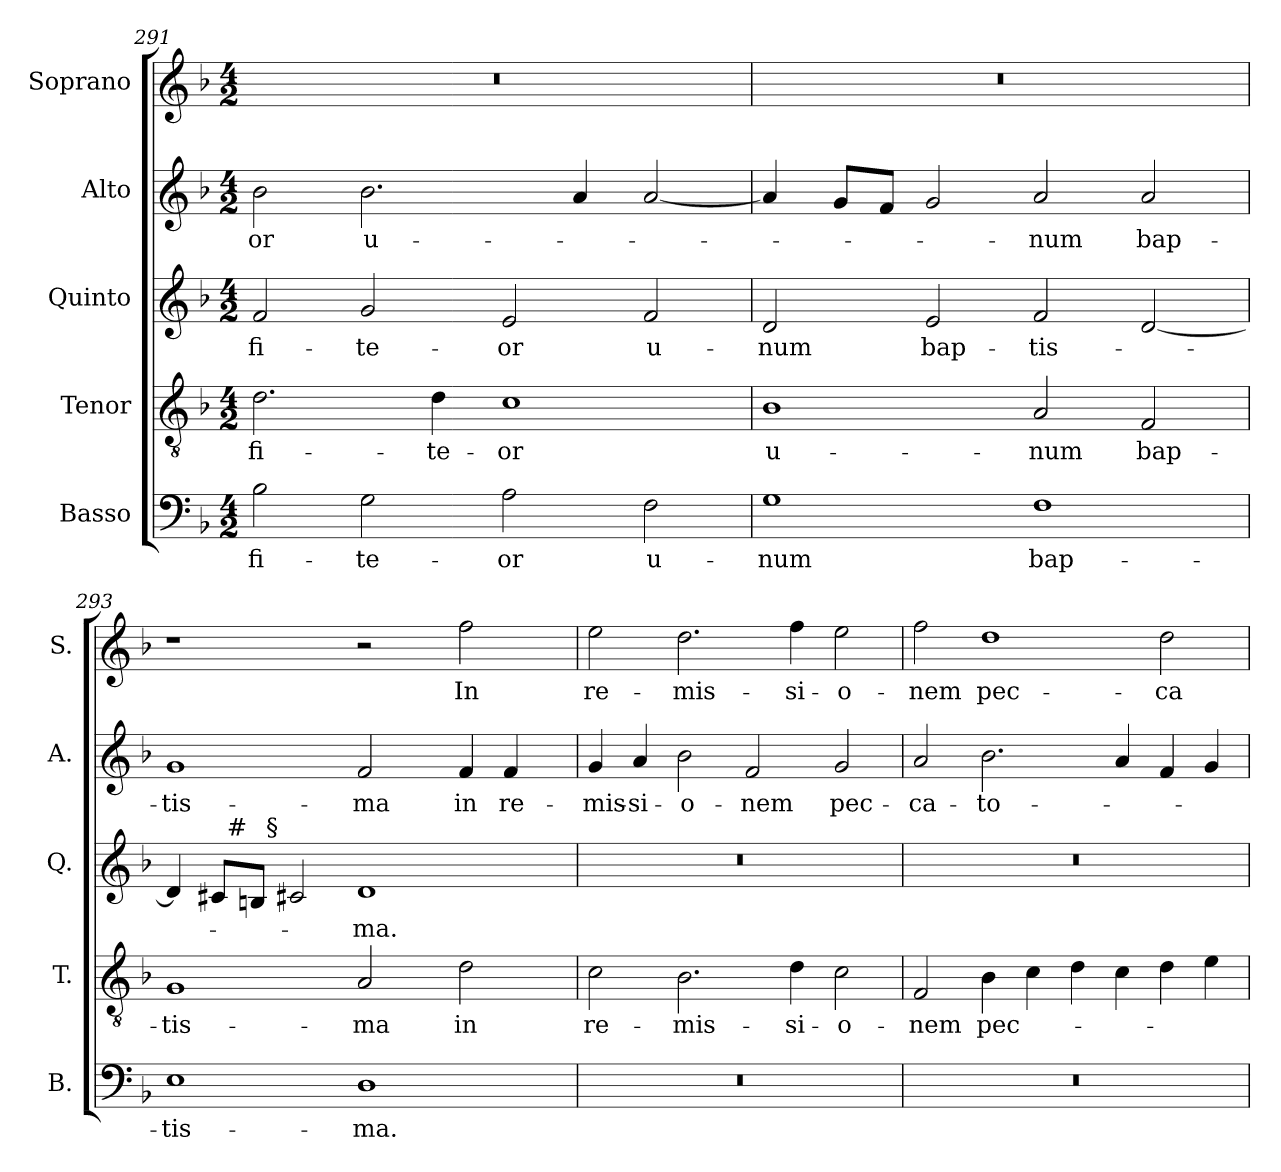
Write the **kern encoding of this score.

**kern	**text	**kern	**text	**kern	**text	**kern	**text	**kern	**text
*part5	*part5	*part4	*part4	*part3	*part3	*part2	*part2	*part1	*part1
*staff5	*staff5	*staff4	*staff4	*staff3	*staff3	*staff2	*staff2	*staff1	*staff1
*I"Basso	*	*I"Tenor	*	*I"Quinto	*	*I"Alto	*	*I"Soprano	*
*I'B.	*	*I'T.	*	*I'Q.	*	*I'A.	*	*I'S.	*
*clefF4	*	*clefGv2	*	*clefG2	*	*clefG2	*	*clefG2	*
*	*	*ITrd7c12	*	*	*	*	*	*	*
*k[b-]	*	*k[b-]	*	*k[b-]	*	*k[b-]	*	*k[b-]	*
*F:	*	*F:	*	*F:	*	*F:	*	*F:	*
*M4/2	*	*M4/2	*	*M4/2	*	*M4/2	*	*M4/2	*
=291	=291	=291	=291	=291	=291	=291	=291	=291	=291
!	!LO:LY:b:color=#000000	!	!	!	!	!	!	!	!
!	!	!	!LO:LY:b:color=#000000	!	!	!	!	!	!
!	!	!	!	!	!LO:LY:b:color=#000000	!	!	!	!
!	!	!	!	!	!	!	!LO:LY:b:color=#000000	!LO:N:vis=1	!
2B-i\	-fi-	2.Di\	-fi-	2fi/	-fi-	2b-i\	-or	0r	.
!	!LO:LY:b:color=#000000	!	!	!	!	!	!	!	!
!	!	!	!	!	!LO:LY:b:color=#000000	!	!	!	!
!	!	!	!	!	!	!	!LO:LY:b:color=#000000	!	!
2Gi\	-te-	.	.	2gi/	-te-	2.b-i\	u-	.	.
!	!	!	!LO:LY:b:color=#000000	!	!	!	!	!	!
.	.	4Di\	-te-	.	.	.	.	.	.
!	!LO:LY:b:color=#000000	!	!	!	!	!	!	!	!
!	!	!	!LO:LY:b:color=#000000	!	!	!	!	!	!
!	!	!	!	!	!LO:LY:b:color=#000000	!	!	!	!
2Ai\	-or	1Ci	-or	2ei/	-or	.	.	.	.
.	.	.	.	.	.	4ai/	.	.	.
!	!LO:LY:b:color=#000000	!	!	!	!	!	!	!	!
!	!	!	!	!	!LO:LY:b:color=#000000	!	!	!	!
2Fi\	u-	.	.	2fi/	u-	[2ai/	.	.	.
=292	=292	=292	=292	=292	=292	=292	=292	=292	=292
!	!LO:LY:b:color=#000000	!	!	!	!	!	!	!	!
!	!	!	!LO:LY:b:color=#000000	!	!	!	!	!	!
!	!	!	!	!	!LO:LY:b:color=#000000	!	!	!LO:N:vis=1	!
1Gi	-num	1BB-i	u-	2di/	-num	4ai/]	.	0r	.
.	.	.	.	.	.	8gi/L	.	.	.
.	.	.	.	.	.	8fi/J	.	.	.
!	!	!	!	!	!LO:LY:b:color=#000000	!	!	!	!
.	.	.	.	2ei/	bap-	2gi/	.	.	.
!	!LO:LY:b:color=#000000	!	!	!	!	!	!	!	!
!	!	!	!LO:LY:b:color=#000000	!	!	!	!	!	!
!	!	!	!	!	!LO:LY:b:color=#000000	!	!	!	!
!	!	!	!	!	!	!	!LO:LY:b:color=#000000	!	!
1Fi	bap-	2AAi/	-num	2fi/	-tis-	2ai/	-num	.	.
!	!	!	!LO:LY:b:color=#000000	!	!	!	!	!	!
!	!	!	!	!	!	!	!LO:LY:b:color=#000000	!	!
.	.	2FFi/	bap-	[2di/	.	2ai/	bap-	.	.
!!LO:LB:g=z
=293	=293	=293	=293	=293	=293	=293	=293	=293	=293
!	!LO:LY:b:color=#000000	!	!	!	!	!	!	!	!
!	!	!	!LO:LY:b:color=#000000	!	!	!	!	!	!
!	!	!	!	!	!	!	!LO:LY:b:color=#000000	!	!
*	*	*	*	*^	*	*	*	*	*
*	*	*	*	*	*^	*	*	*	*	*
1Ei	-tis-	1GGi	-tis-	4di/]	4ryy	4ryy	.	1gi	-tis-	1r	.
.	.	.	.	8c#i/L	32ryy	8ryy	.	.	.	.	.
.	.	.	.	.	256ryy	.	.	.	.	.	.
!	!	!	!	!	!LO:TX:a:t=#	!	!	!	!	!	!
.	.	.	.	.	1ryy	.	.	.	.	.	.
.	.	.	.	8Bi/J	.	32ryy	.	.	.	.	.
.	.	.	.	.	.	256ryy	.	.	.	.	.
!	!	!	!	!	!	!LO:TX:a:t=§	!	!	!	!	!
.	.	.	.	.	.	1ryy	.	.	.	.	.
.	.	.	.	2c#Xi/	.	.	.	.	.	.	.
!	!LO:LY:b:color=#000000	!	!	!	!	!	!	!	!	!	!
!	!	!	!LO:LY:b:color=#000000	!	!	!	!	!	!	!	!
!	!	!	!	!	!	!	!LO:LY:b:color=#000000	!	!	!	!
!	!	!	!	!	!	!	!	!	!LO:LY:b:color=#000000	!	!
1Di	-ma.	2AAi/	-ma	1di	.	.	-ma.	2fi/	-ma	2r	.
.	.	.	.	.	2ryy	.	.	.	.	.	.
.	.	.	.	.	.	2ryy	.	.	.	.	.
!	!	!	!LO:LY:b:color=#000000	!	!	!	!	!	!	!	!
!	!	!	!	!	!	!	!	!	!LO:LY:b:color=#000000	!	!
!	!	!	!	!	!	!	!	!	!	!	!LO:LY:b:color=#000000
.	.	2Di\	in	.	.	.	.	4fi/	in	2ffi\	In
!	!	!	!	!	!	!	!	!	!LO:LY:b:color=#000000	!	!
.	.	.	.	.	.	.	.	4fi/	re-	.	.
.	.	.	.	.	8ryy	.	.	.	.	.	.
.	.	.	.	.	16ryy	16ryy	.	.	.	.	.
.	.	.	.	.	64..ryy	64..ryy	.	.	.	.	.
=294	=294	=294	=294	=294	=294	=294	=294	=294	=294	=294	=294
!LO:N:vis=1	!	!	!	!	!	!	!	!	!	!	!
*	*	*	*	*v	*v	*v	*	*	*	*	*
*	*	*	*	*^	*	*	*	*	*
*	*	*	*	*	*^	*	*	*	*	*
!	!	!	!LO:LY:b:color=#000000	!LO:N:vis=1	!	!	!	!	!	!	!
*	*	*	*	*v	*v	*v	*	*	*	*	*
*	*	*	*	*^	*	*	*	*	*
*	*	*	*	*	*^	*	*	*	*	*
!	!	!	!	!	!	!	!	!	!LO:LY:b:color=#000000	!	!
*	*	*	*	*v	*v	*v	*	*	*	*	*
*	*	*	*	*^	*	*	*	*	*
*	*	*	*	*	*^	*	*	*	*	*
!	!	!	!	!	!	!	!	!	!	!	!LO:LY:b:color=#000000
*	*	*	*	*v	*v	*v	*	*	*	*	*
0r	.	2Ci\	re-	0r	.	4gi/	-mis-	2eei\	re-
!	!	!	!	!	!	!	!LO:LY:b:color=#000000	!	!
.	.	.	.	.	.	4ai/	-si-	.	.
!	!	!	!LO:LY:b:color=#000000	!	!	!	!	!	!
!	!	!	!	!	!	!	!LO:LY:b:color=#000000	!	!
!	!	!	!	!	!	!	!	!	!LO:LY:b:color=#000000
.	.	2.BB-i\	-mis-	.	.	2b-i\	-o-	2.ddi\	-mis-
!	!	!	!	!	!	!	!LO:LY:b:color=#000000	!	!
.	.	.	.	.	.	2fi/	-nem	.	.
!	!	!	!LO:LY:b:color=#000000	!	!	!	!	!	!
!	!	!	!	!	!	!	!	!	!LO:LY:b:color=#000000
.	.	4Di\	-si-	.	.	.	.	4ffi\	-si-
!	!	!	!LO:LY:b:color=#000000	!	!	!	!	!	!
!	!	!	!	!	!	!	!LO:LY:b:color=#000000	!	!
!	!	!	!	!	!	!	!	!	!LO:LY:b:color=#000000
.	.	2Ci\	-o-	.	.	2gi/	pec-	2eei\	-o-
=295	=295	=295	=295	=295	=295	=295	=295	=295	=295
!LO:N:vis=1	!	!	!	!	!	!	!	!	!
!	!	!	!LO:LY:b:color=#000000	!LO:N:vis=1	!	!	!	!	!
!	!	!	!	!	!	!	!LO:LY:b:color=#000000	!	!
!	!	!	!	!	!	!	!	!	!LO:LY:b:color=#000000
0r	.	2FFi/	-nem	0r	.	2ai/	-ca-	2ffi\	-nem
!	!	!	!LO:LY:b:color=#000000	!	!	!	!	!	!
!	!	!	!	!	!	!	!LO:LY:b:color=#000000	!	!
!	!	!	!	!	!	!	!	!	!LO:LY:b:color=#000000
.	.	4BB-i\	pec-	.	.	2.b-i\	-to-	1ddi	pec-
.	.	4Ci\	.	.	.	.	.	.	.
.	.	4Di\	.	.	.	.	.	.	.
.	.	4Ci\	.	.	.	4ai/	.	.	.
!	!	!	!	!	!	!	!	!	!LO:LY:b:color=#000000
.	.	4Di\	.	.	.	4fi/	.	2ddi\	-ca-
.	.	4Ei\	.	.	.	4gi/	.	.	.
=	=	=	=	=	=	=	=	=	=
*-	*-	*-	*-	*-	*-	*-	*-	*-	*-
